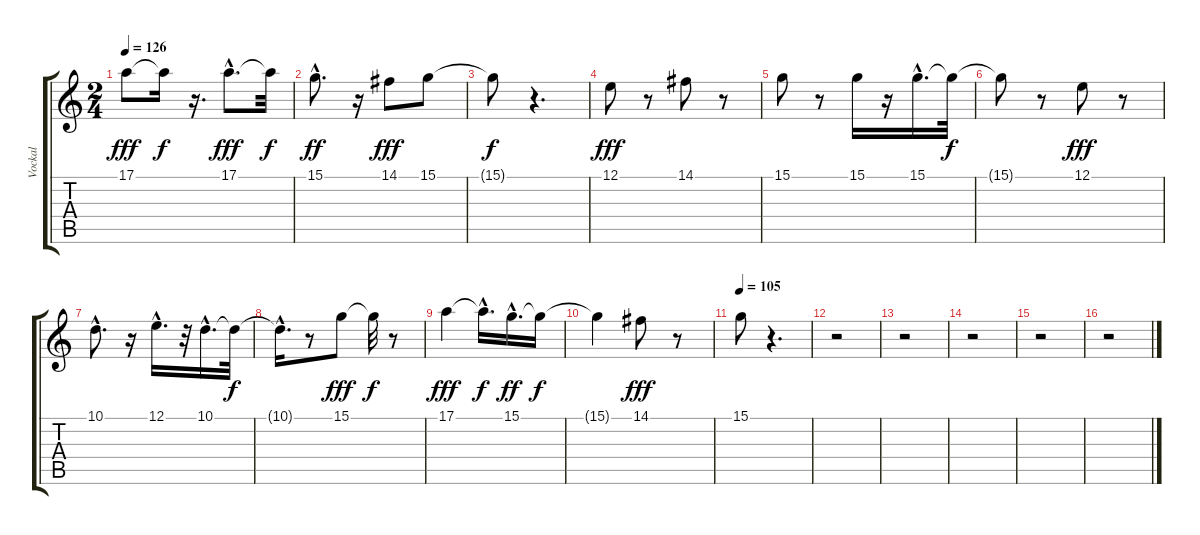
\track ("Vockal" "Vockal") {instrument fx4atmosphere}
\staff {score tabs}
\tuning (E4 B3 G3 D3 A2 E2) {hide}
\ts (2 4)
\tempo 126
\clef g2
\ks c
17.1.8{dy fff} 17.1{t}.16{dy f} r.16{d} 17.1{hac}.8{d dy fff} 17.1{t}.32{dy f} |
15.1{hac}.8{d dy ff} r.16 14.1.8{dy fff} 15.1.8 |
15.1{t}.8{dy f} r.4{d} |
12.1.8{dy fff} r.8 14.1.8 r.8 |
15.1.8 r.8 15.1.16 r.16 15.1{hac}.16{d} 15.1{t}.32{dy f} |
15.1{t}.8 r.8 12.1.8{dy fff} r.8 |
10.1{hac}.8{d} r.16 12.1{hac}.16{d} r.32 10.1{hac}.16{d} 10.1{t}.32{dy f} |
10.1{hac t}.16{d} r.8 15.1.8{dy fff} 15.1{t}.32{dy f} r.8 |
17.1.4{dy fff} 17.1{hac t}.16{d dy f} 15.1{hac}.16{d dy ff} 15.1{t}.16{dy f} |
15.1{t}.4 14.1.8{dy fff} r.8 |
\tempo 105
15.1.8 r.4{d} |
r.2 |
r.2 |
r.2 |
r.2 |
r.2
